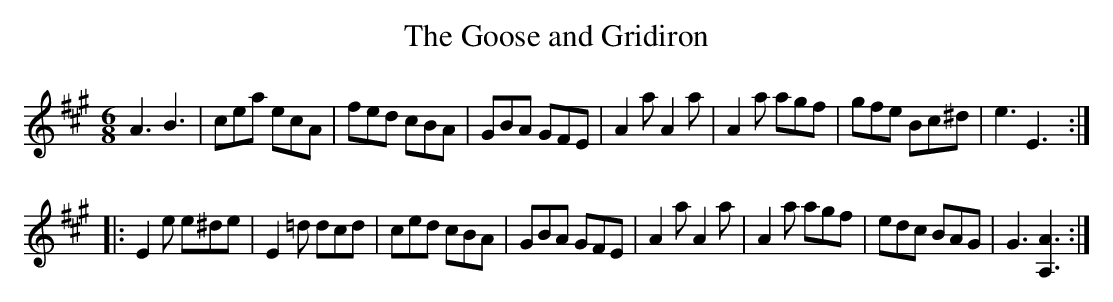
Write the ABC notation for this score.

X:1
T:Goose and Gridiron, The
M:6/8
L:1/8
K:A
A3 B3 | cea ecA | fed cBA | GBA GFE | A2a A2a | A2a agf | gfe Bc^d | e3 E3 :|
|: E2e e^de | E2=d dcd | ced cBA | GBA GFE | A2a A2a | A2a agf | edc BAG | G3 [A,3A3] :|
